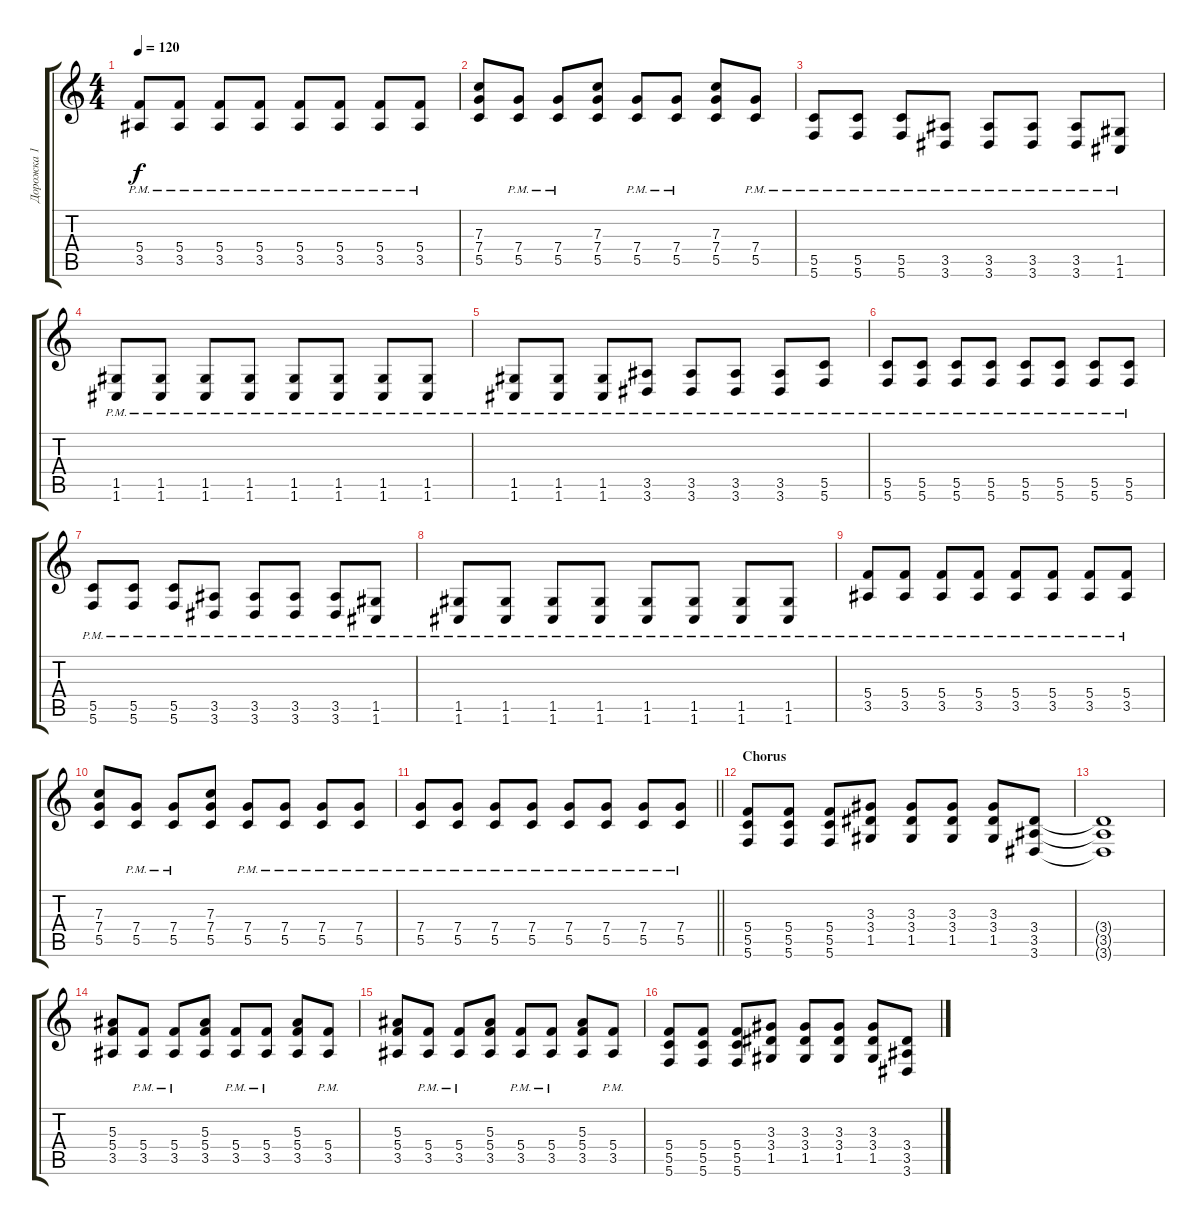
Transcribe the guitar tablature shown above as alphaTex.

\track ("Дорожка 1" "Дорожка 1") {instrument distortionguitar}
\staff {score tabs}
\tuning (D4 A3 F3 C3 G2 C2) {hide}
\ts (4 4)
\tempo 120
\clef g2
\ks c
(5.4{pm} 3.5{pm}).8{dy f} (5.4{pm} 3.5{pm}).8 (5.4{pm} 3.5{pm}).8 (5.4{pm} 3.5{pm}).8 (5.4{pm} 3.5{pm}).8 (5.4{pm} 3.5{pm}).8 (5.4{pm} 3.5{pm}).8 (5.4{pm} 3.5{pm}).8 |
(7.3 7.4 5.5).8 (7.4{pm} 5.5{pm}).8 (7.4{pm} 5.5{pm}).8 (7.3 7.4 5.5).8 (7.4{pm} 5.5{pm}).8 (7.4{pm} 5.5{pm}).8 (7.3 7.4 5.5).8 (7.4{pm} 5.5{pm}).8 |
(5.5{pm} 5.6{pm}).8 (5.5{pm} 5.6{pm}).8 (5.5{pm} 5.6{pm}).8 (3.5{pm} 3.6{pm}).8 (3.5{pm} 3.6{pm}).8 (3.5{pm} 3.6{pm}).8 (3.5{pm} 3.6{pm}).8 (1.5{pm} 1.6{pm}).8 |
(1.5{pm} 1.6{pm}).8 (1.5{pm} 1.6{pm}).8 (1.5{pm} 1.6{pm}).8 (1.5{pm} 1.6{pm}).8 (1.5{pm} 1.6{pm}).8 (1.5{pm} 1.6{pm}).8 (1.5{pm} 1.6{pm}).8 (1.5{pm} 1.6{pm}).8 |
(1.5{pm} 1.6{pm}).8 (1.5{pm} 1.6{pm}).8 (1.5{pm} 1.6{pm}).8 (3.5{pm} 3.6{pm}).8 (3.5{pm} 3.6{pm}).8 (3.5{pm} 3.6{pm}).8 (3.5{pm} 3.6{pm}).8 (5.5{pm} 5.6{pm}).8 |
(5.5{pm} 5.6{pm}).8 (5.5{pm} 5.6{pm}).8 (5.5{pm} 5.6{pm}).8 (5.5{pm} 5.6{pm}).8 (5.5{pm} 5.6{pm}).8 (5.5{pm} 5.6{pm}).8 (5.5{pm} 5.6{pm}).8 (5.5{pm} 5.6{pm}).8 |
(5.5{pm} 5.6{pm}).8 (5.5{pm} 5.6{pm}).8 (5.5{pm} 5.6{pm}).8 (3.5{pm} 3.6{pm}).8 (3.5{pm} 3.6{pm}).8 (3.5{pm} 3.6{pm}).8 (3.5{pm} 3.6{pm}).8 (1.5{pm} 1.6{pm}).8 |
(1.5{pm} 1.6{pm}).8 (1.5{pm} 1.6{pm}).8 (1.5{pm} 1.6{pm}).8 (1.5{pm} 1.6{pm}).8 (1.5{pm} 1.6{pm}).8 (1.5{pm} 1.6{pm}).8 (1.5{pm} 1.6{pm}).8 (1.5{pm} 1.6{pm}).8 |
(5.4{pm} 3.5{pm}).8 (5.4{pm} 3.5{pm}).8 (5.4{pm} 3.5{pm}).8 (5.4{pm} 3.5{pm}).8 (5.4{pm} 3.5{pm}).8 (5.4{pm} 3.5{pm}).8 (5.4{pm} 3.5{pm}).8 (5.4{pm} 3.5{pm}).8 |
(7.3 7.4 5.5).8 (7.4{pm} 5.5{pm}).8 (7.4{pm} 5.5{pm}).8 (7.3 7.4 5.5).8 (7.4{pm} 5.5{pm}).8 (7.4{pm} 5.5{pm}).8 (7.4{pm} 5.5{pm}).8 (7.4{pm} 5.5{pm}).8 |
\barLineRight lightlight
(7.4{pm} 5.5{pm}).8 (7.4{pm} 5.5{pm}).8 (7.4{pm} 5.5{pm}).8 (7.4{pm} 5.5{pm}).8 (7.4{pm} 5.5{pm}).8 (7.4{pm} 5.5{pm}).8 (7.4{pm} 5.5{pm}).8 (7.4{pm} 5.5{pm}).8 |
\section ("" "Chorus")
(5.4 5.5 5.6).8 (5.4 5.5 5.6).8 (5.4 5.5 5.6).8 (3.3 3.4 1.5).8 (3.3 3.4 1.5).8 (3.3 3.4 1.5).8 (3.3 3.4 1.5).8 (3.4 3.5 3.6).8 |
(3.4{t} 3.5{t} 3.6{t}).1 |
(5.3 5.4 3.5).8 (5.4{pm} 3.5{pm}).8 (5.4{pm} 3.5{pm}).8 (5.3 5.4 3.5).8 (5.4{pm} 3.5{pm}).8 (5.4{pm} 3.5{pm}).8 (5.3 5.4 3.5).8 (5.4{pm} 3.5{pm}).8 |
(5.3 5.4 3.5).8 (5.4{pm} 3.5{pm}).8 (5.4{pm} 3.5{pm}).8 (5.3 5.4 3.5).8 (5.4{pm} 3.5{pm}).8 (5.4{pm} 3.5{pm}).8 (5.3 5.4 3.5).8 (5.4{pm} 3.5{pm}).8 |
(5.4 5.5 5.6).8 (5.4 5.5 5.6).8 (5.4 5.5 5.6).8 (3.3 3.4 1.5).8 (3.3 3.4 1.5).8 (3.3 3.4 1.5).8 (3.3 3.4 1.5).8 (3.4 3.5 3.6).8
